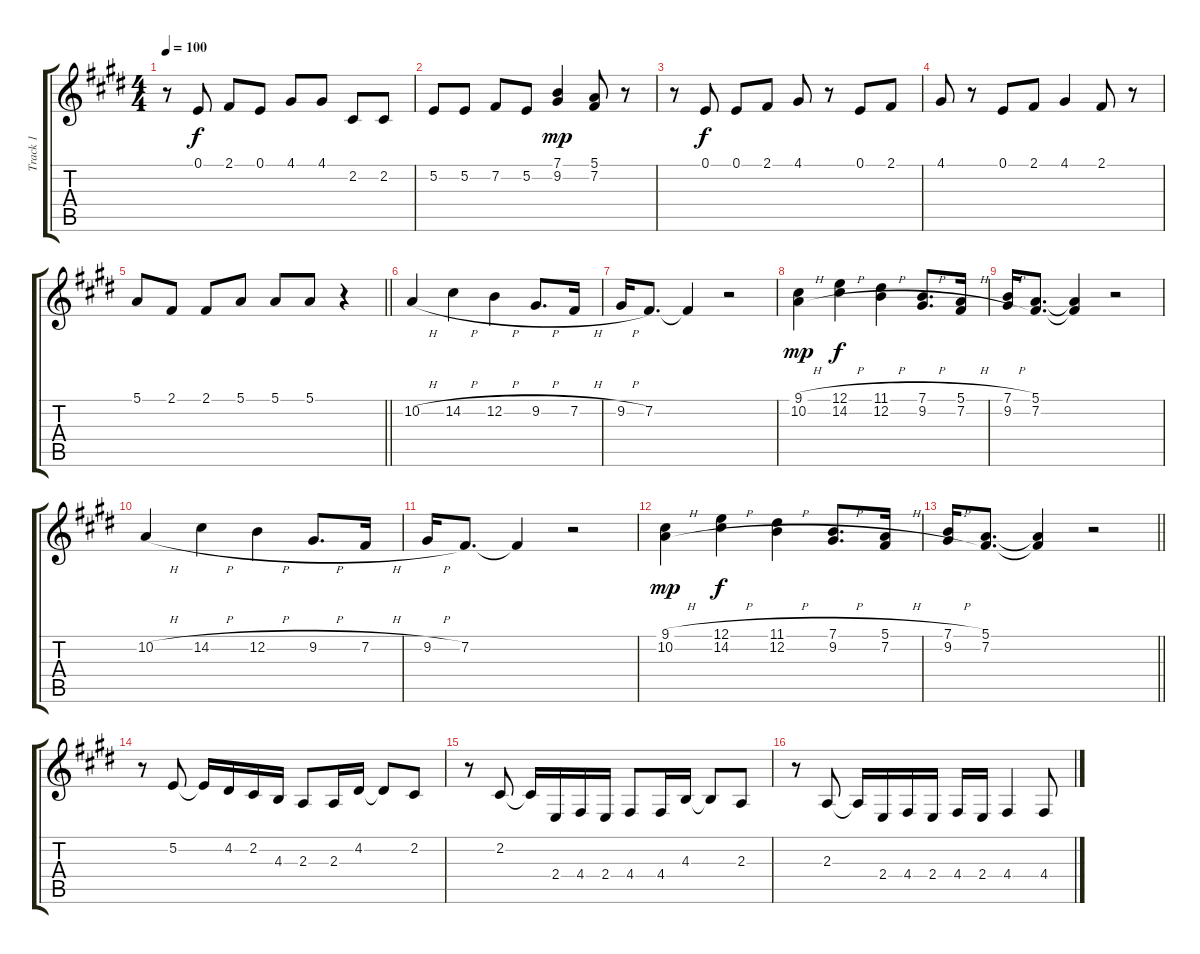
\track ("Track 1" "Track 1") {instrument tenorsax}
\staff {score tabs}
\tuning (E4 B3 G3 D3 A2 E2) {hide}
\ts (4 4)
\tempo 100
\clef g2
\ks e
r.8{dy mp} 0.1.8{dy f} 2.1.8 0.1.8 4.1.8 4.1.8 2.2.8 2.2.8 |
5.2.8 5.2.8 7.2.8 5.2.8 (7.1 9.2).4{dy mp} (5.1 7.2).8 r.8 |
r.8 0.1.8{dy f} 0.1.8 2.1.8 4.1.8 r.8 0.1.8 2.1.8 |
4.1.8 r.8 0.1.8 2.1.8 4.1.4 2.1.8 r.8 |
\barLineRight lightlight
5.1.8 2.1.8 2.1.8 5.1.8 5.1.8 5.1.8 r.4 |
10.2{h}.4 14.2{h}.4 12.2{h}.4 9.2{h}.8{d} 7.2{h}.16 |
9.2{h}.16 7.2.8{d} 7.2{t}.4 r.2 |
(9.1{h} 10.2{h}).4{dy mp} (12.1{h} 14.2{h}).4{dy f} (11.1{h} 12.2{h}).4 (7.1{h} 9.2{h}).8{d} (5.1{h} 7.2{h}).16 |
(7.1{h} 9.2{h}).16 (5.1 7.2).8{d} (5.1{t} 7.2{t}).4 r.2 |
10.2{h}.4 14.2{h}.4 12.2{h}.4 9.2{h}.8{d} 7.2{h}.16 |
9.2{h}.16 7.2.8{d} 7.2{t}.4 r.2 |
(9.1{h} 10.2{h}).4{dy mp} (12.1{h} 14.2{h}).4{dy f} (11.1{h} 12.2{h}).4 (7.1{h} 9.2{h}).8{d} (5.1{h} 7.2{h}).16 |
\barLineRight lightlight
(7.1{h} 9.2{h}).16 (5.1 7.2).8{d} (5.1{t} 7.2{t}).4 r.2 |
r.8 5.2.8 5.2{t}.16 4.2.16 2.2.16 4.3.16 2.3.8 2.3.16 4.2.16 4.2{t}.8 2.2.8 |
r.8 2.2.8 2.2{t}.16 2.4.16 4.4.16 2.4.16 4.4.8 4.4.16 4.3.16 4.3{t}.8 2.3.8 |
r.8 2.3.8 2.3{t}.16 2.4.16 4.4.16 2.4.16 4.4.16 2.4.16 4.4.4 4.4.8
